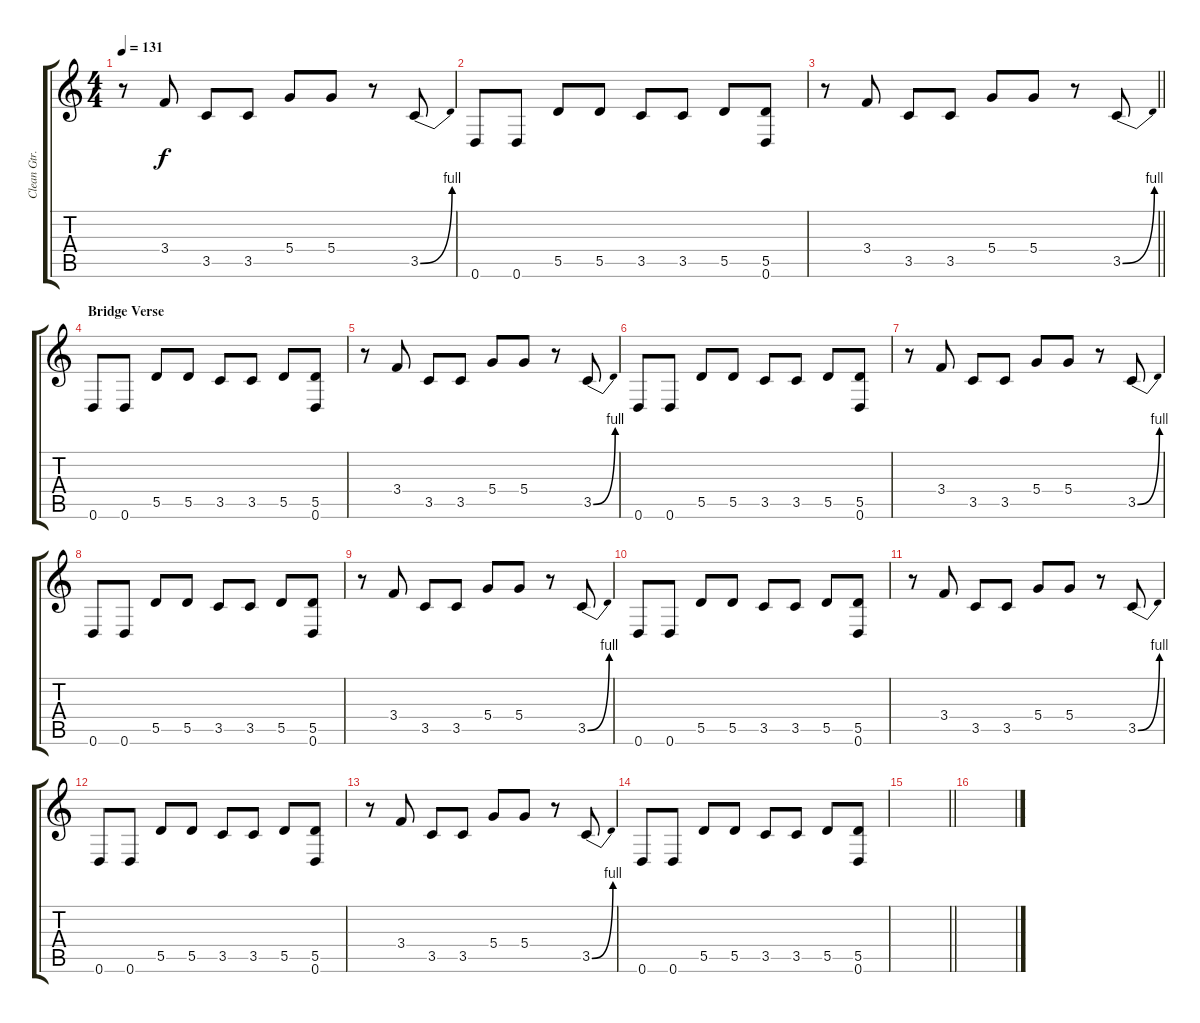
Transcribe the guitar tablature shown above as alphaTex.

\track ("Clean Gtr." "Clean Gtr.") {instrument electricguitarclean}
\staff {score tabs}
\tuning (E4 B3 G3 D3 A2 D2) {hide}
\ts (4 4)
\tempo 131
\clef g2
\ks c
r.8{dy f} 3.4.8 3.5.8 3.5.8 5.4.8 5.4.8 r.8 3.5{be (bend 0 0 60 4)}.8 |
0.6.8 0.6.8 5.5.8 5.5.8 3.5.8 3.5.8 5.5.8 (5.5 0.6).8 |
\barLineRight lightlight
r.8 3.4.8 3.5.8 3.5.8 5.4.8 5.4.8 r.8 3.5{be (bend 0 0 60 4)}.8 |
\section ("" "Bridge Verse")
0.6.8 0.6.8 5.5.8 5.5.8 3.5.8 3.5.8 5.5.8 (5.5 0.6).8 |
r.8 3.4.8 3.5.8 3.5.8 5.4.8 5.4.8 r.8 3.5{be (bend 0 0 60 4)}.8 |
0.6.8 0.6.8 5.5.8 5.5.8 3.5.8 3.5.8 5.5.8 (5.5 0.6).8 |
r.8 3.4.8 3.5.8 3.5.8 5.4.8 5.4.8 r.8 3.5{be (bend 0 0 60 4)}.8 |
0.6.8 0.6.8 5.5.8 5.5.8 3.5.8 3.5.8 5.5.8 (5.5 0.6).8 |
r.8 3.4.8 3.5.8 3.5.8 5.4.8 5.4.8 r.8 3.5{be (bend 0 0 60 4)}.8 |
0.6.8 0.6.8 5.5.8 5.5.8 3.5.8 3.5.8 5.5.8 (5.5 0.6).8 |
r.8 3.4.8 3.5.8 3.5.8 5.4.8 5.4.8 r.8 3.5{be (bend 0 0 60 4)}.8 |
0.6.8 0.6.8 5.5.8 5.5.8 3.5.8 3.5.8 5.5.8 (5.5 0.6).8 |
r.8 3.4.8 3.5.8 3.5.8 5.4.8 5.4.8 r.8 3.5{be (bend 0 0 60 4)}.8 |
0.6.8 0.6.8 5.5.8 5.5.8 3.5.8 3.5.8 5.5.8 (5.5 0.6).8 |
\barLineRight lightlight
|
\section ("" "")
